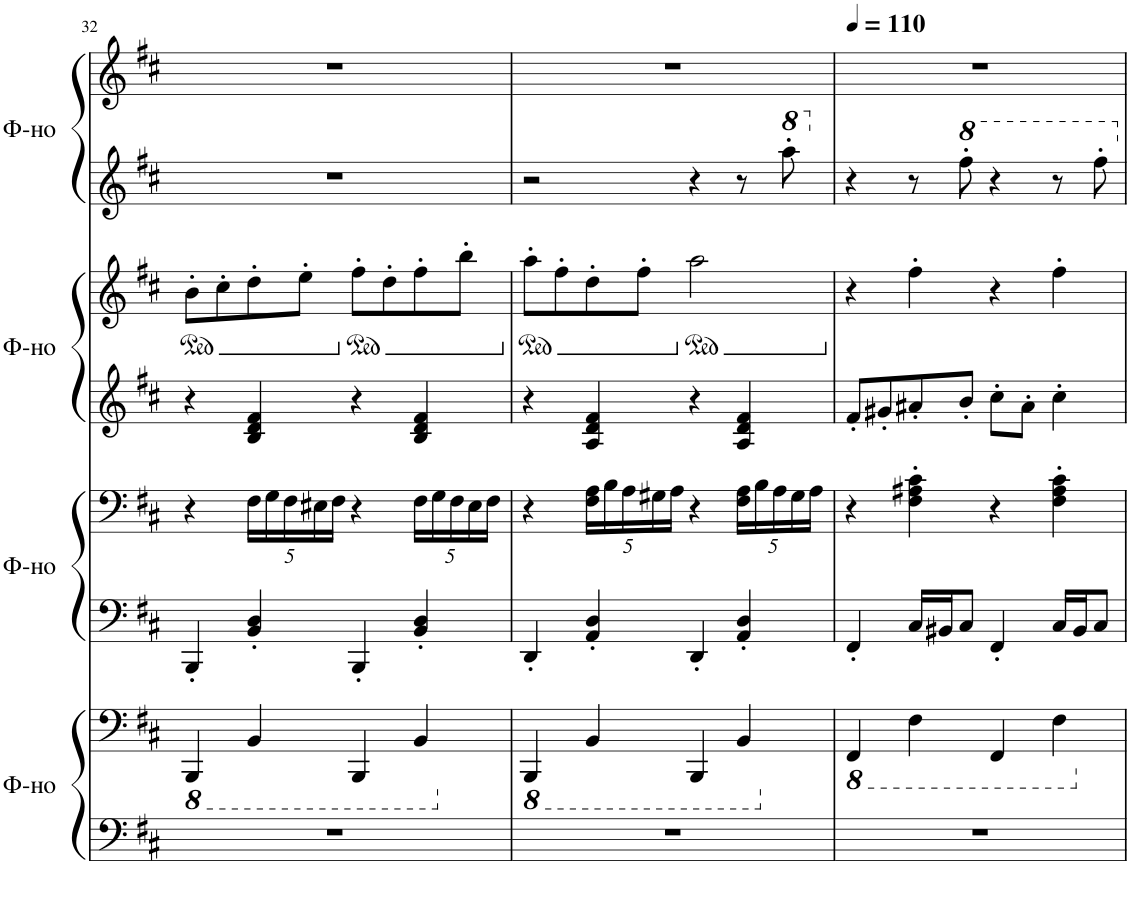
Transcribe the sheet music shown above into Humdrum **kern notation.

**kern	**kern	**kern	**kern	**kern	**kern	**kern	**kern
*part4	*part4	*part3	*part3	*part2	*part2	*part1	*part1
*staff8	*staff7	*staff6	*staff5	*staff4	*staff3	*staff2	*staff1
*I"Фортепиано	*	*I"Фортепиано	*	*I"Фортепиано	*	*I"Фортепиано	*
!!LO:PB:g=z
*clefF4	*clefF4	*clefF4	*clefF4	*clefG2	*clefG2	*clefG2	*clefG2
*k[f#c#]	*k[f#c#]	*k[f#c#]	*k[f#c#]	*k[f#c#]	*k[f#c#]	*k[f#c#]	*k[f#c#]
*M4/4	*M4/4	*M4/4	*M4/4	*M4/4	*M4/4	*M4/4	*M4/4
*met(c)	*met(c)	*met(c)	*met(c)	*met(c)	*met(c)	*met(c)	*met(c)
*	*8ba	*	*	*	*	*	*
*	*	*	*	*	*ped	*	*
=32	=32	=32	=32	=32	=32	=32	=32
1r	4BBBB/	4BBB'/	4r	4r	8b'\L	1r	1r
.	.	.	.	.	8cc#'\	.	.
*	*	*	*Xbrackettup	*	*	*	*
.	4BBB/	4BB/' 4D/'	20F#\LL	4B/ 4d/ 4f#/	8dd'\	.	.
.	.	.	20G\	.	.	.	.
.	.	.	20F#\	.	.	.	.
.	.	.	.	.	8ee'\J	.	.
.	.	.	20E#X\	.	.	.	.
.	.	.	20F#\JJ	.	.	.	.
*	*	*	*	*	*Xped	*	*
*	*	*	*	*	*ped	*	*
.	4BBBB/	4BBB'/	4r	4r	8ff#'\L	.	.
.	.	.	.	.	8dd'\	.	.
.	4BBB/	4BB/' 4D/'	20F#\LL	4B/ 4d/ 4f#/	8ff#'\	.	.
.	.	.	20G\	.	.	.	.
.	.	.	20F#\	.	.	.	.
.	.	.	.	.	8bb'\J	.	.
.	.	.	20E#\	.	.	.	.
.	.	.	20F#\JJ	.	.	.	.
=33	=33	=33	=33	=33	=33	=33	=33
*	*X8ba	*	*	*	*	*	*
*	*8ba	*	*	*	*	*	*
*	*	*	*	*	*Xped	*	*
*	*	*	*	*	*ped	*	*
1r	4BBBB/	4DD'/	4r	4r	8aa'\L	2r	1r
.	.	.	.	.	8ff#'\	.	.
.	4BBB/	4AA/' 4D/'	20F#\ 20A\LL	4A/ 4d/ 4f#/	8dd'\	.	.
.	.	.	20B\	.	.	.	.
.	.	.	20A\	.	.	.	.
.	.	.	.	.	8ff#'\J	.	.
.	.	.	20G#X\	.	.	.	.
.	.	.	20A\JJ	.	.	.	.
*	*	*	*	*	*Xped	*	*
*	*	*	*	*	*ped	*	*
.	4BBBB/	4DD'/	4r	4r	2aa\	4r	.
.	4BBB/	4AA/' 4D/'	20F#\ 20A\LL	4A/ 4d/ 4f#/	.	8r	.
.	.	.	20B\	.	.	.	.
.	.	.	20A\	.	.	.	.
*	*	*	*	*	*	*8va	*
.	.	.	.	.	.	8aaa'\	.
.	.	.	20G#\	.	.	.	.
.	.	.	20A\JJ	.	.	.	.
=34	=34	=34	=34	=34	=34	=34	=34
*	*X8ba	*	*	*	*	*	*
*	*8ba	*	*	*	*	*	*
*	*	*	*	*	*Xped	*	*
*	*	*	*	*	*	*X8va	*
*	*	*	*	*	*	*	*MM110
1r	4FFF#/	4FF#'/	4r	8f#'/L	4r	4r	1r
.	.	.	.	8g#X'/	.	.	.
.	4FF#\	16C#/LL	4F#\' 4A#X\' 4c#\'	8a#X'/	4ff#'\	8r	.
.	.	16BB#X/J	.	.	.	.	.
*	*	*	*	*	*	*8va	*
.	.	8C#/J	.	8b'/J	.	8fff#'\	.
.	4FFF#/	4FF#'/	4r	8cc#'\L	4r	4r	.
.	.	.	.	8a#'\J	.	.	.
.	4FF#\	16C#/LL	4F#\' 4A#\' 4c#\'	4cc#'\	4ff#'\	8r	.
.	.	16BB#/J	.	.	.	.	.
.	.	8C#/J	.	.	.	8fff#'\	.
*	*X8ba	*	*	*	*	*	*
*	*	*	*	*	*	*X8va	*
=	=	=	=	=	=	=	=
*-	*-	*-	*-	*-	*-	*-	*-
